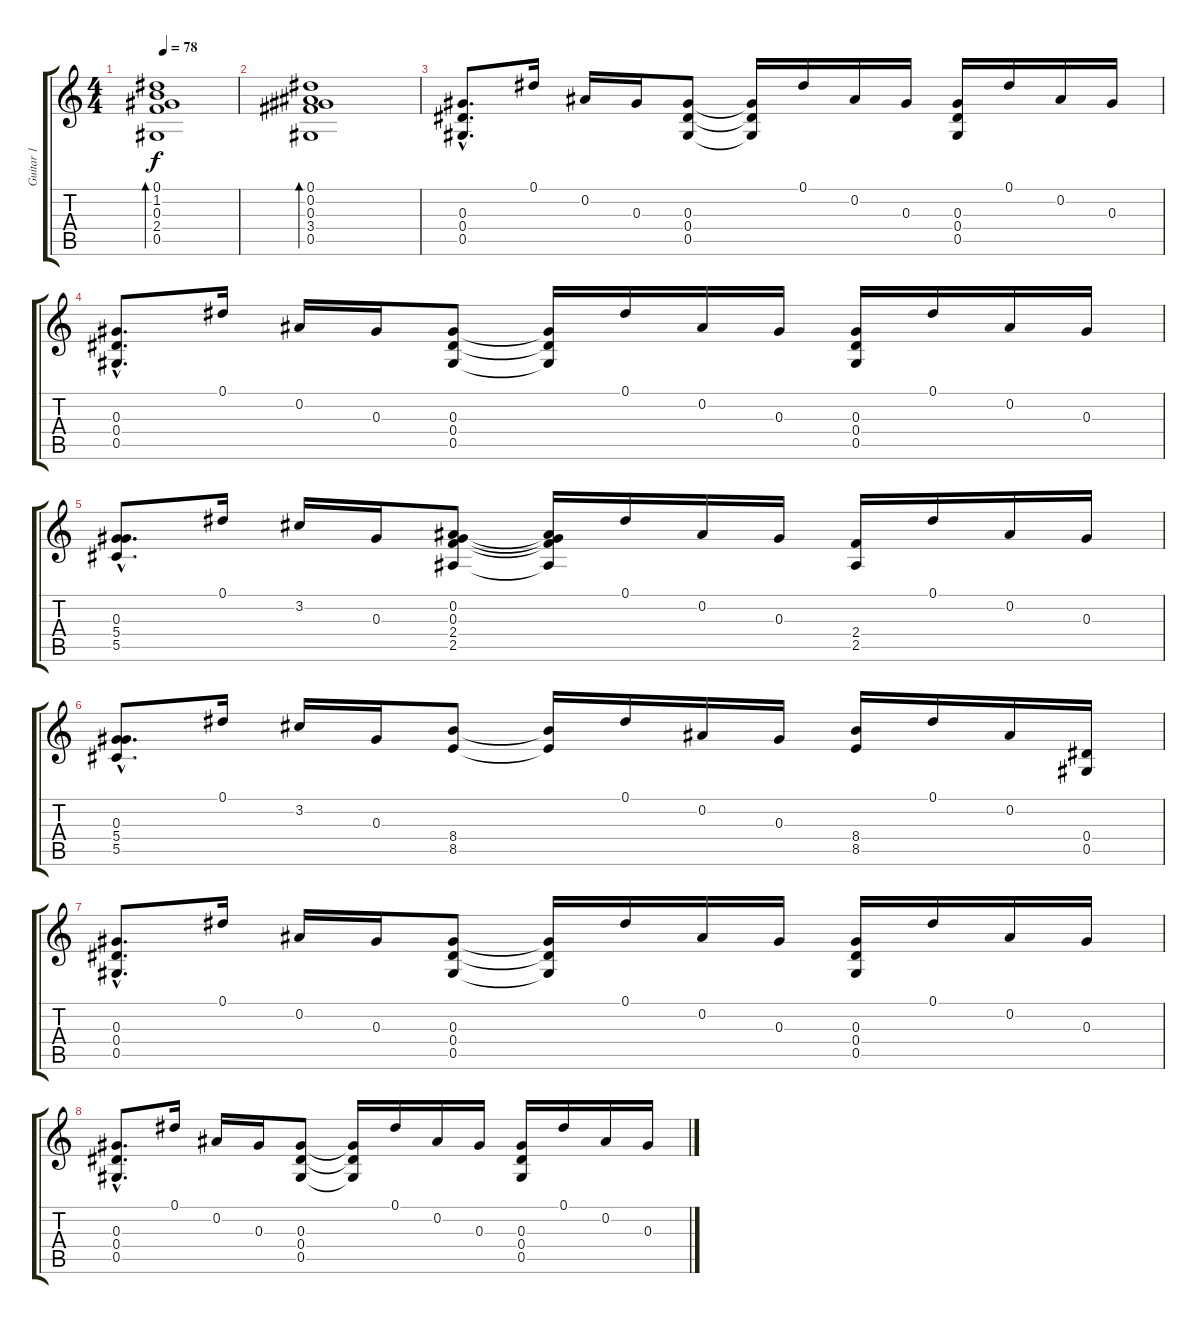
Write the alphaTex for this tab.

\track ("Guitar 1" "Guitar 1") {instrument electricguitarclean}
\staff {score tabs}
\tuning (Eb4 Bb3 Ab3 Eb3 Ab2 Ab2) {hide}
\ts (4 4)
\tempo 78
\clef g2
\ks c
(0.1 1.2 0.3 2.4 0.5).1{bd 60 dy f} |
(0.1 0.2 0.3 3.4 0.5).1{bd 60} |
(0.3{hac} 0.4{hac} 0.5{hac}).8{d} 0.1.16 0.2.16 0.3.16 (0.3 0.4 0.5).8 (0.3{t} 0.4{t} 0.5{t}).16 0.1.16 0.2.16 0.3.16 (0.3 0.4 0.5).16 0.1.16 0.2.16 0.3.16 |
(0.3{hac} 0.4{hac} 0.5{hac}).8{d} 0.1.16 0.2.16 0.3.16 (0.3 0.4 0.5).8 (0.3{t} 0.4{t} 0.5{t}).16 0.1.16 0.2.16 0.3.16 (0.3 0.4 0.5).16 0.1.16 0.2.16 0.3.16 |
(0.3{hac} 5.4{hac} 5.5{hac}).8{d} 0.1.16 3.2.16 0.3.16 (0.2 0.3 2.4 2.5).8 (0.2{t} 0.3{t} 2.4{t} 2.5{t}).16 0.1.16 0.2.16 0.3.16 (2.4 2.5).16 0.1.16 0.2.16 0.3.16 |
(0.3{hac} 5.4{hac} 5.5{hac}).8{d} 0.1.16 3.2.16 0.3.16 (8.4 8.5).8 (8.4{t} 8.5{t}).16 0.1.16 0.2.16 0.3.16 (8.4 8.5).16 0.1.16 0.2.16 (0.4 0.5).16 |
(0.3{hac} 0.4{hac} 0.5{hac}).8{d} 0.1.16 0.2.16 0.3.16 (0.3 0.4 0.5).8 (0.3{t} 0.4{t} 0.5{t}).16 0.1.16 0.2.16 0.3.16 (0.3 0.4 0.5).16 0.1.16 0.2.16 0.3.16 |
(0.3{hac} 0.4{hac} 0.5{hac}).8{d} 0.1.16 0.2.16 0.3.16 (0.3 0.4 0.5).8 (0.3{t} 0.4{t} 0.5{t}).16 0.1.16 0.2.16 0.3.16 (0.3 0.4 0.5).16 0.1.16 0.2.16 0.3.16
